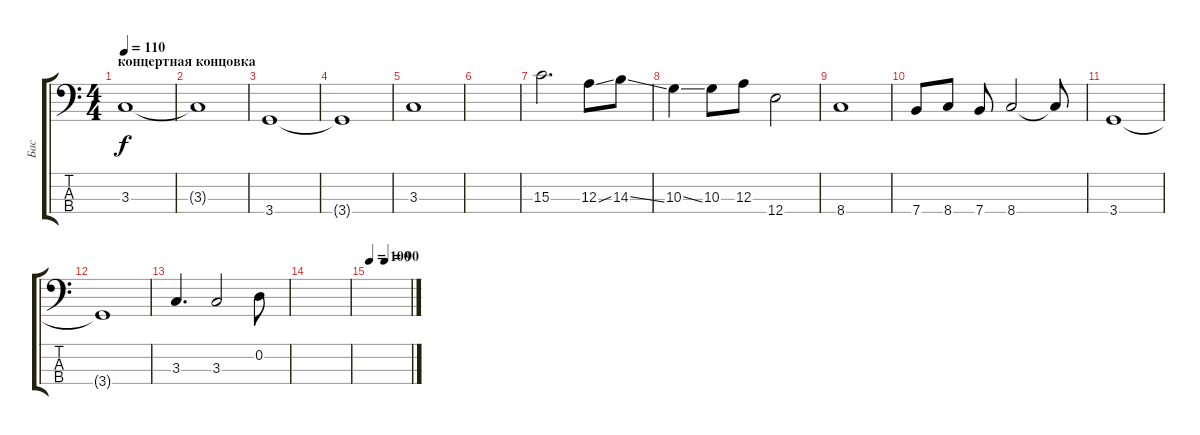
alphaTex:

\track ("Бас" "Бас") {instrument electricbassfinger}
\staff {score tabs}
\tuning (G2 D2 A1 E1) {hide}
\ts (4 4)
\section ("" "концертная концовка")
\tempo 110
\clef f4
\ks c
3.3.1{dy f} |
3.3{t}.1 |
3.4.1 |
3.4{t}.1 |
3.3.1 |
|
15.3.2{d} 12.3{ss}.8 14.3{ss}.8 |
10.3{ss}.4 10.3.8 12.3.8 12.4.2 |
8.4.1 |
7.4.8 8.4.8 7.4.8 8.4.2 8.4{t}.8 |
3.4.1 |
3.4{t}.1 |
3.3.4{d} 3.3.2 0.2.8 |
|
\tempo 100
\tempo (90 0.375)
